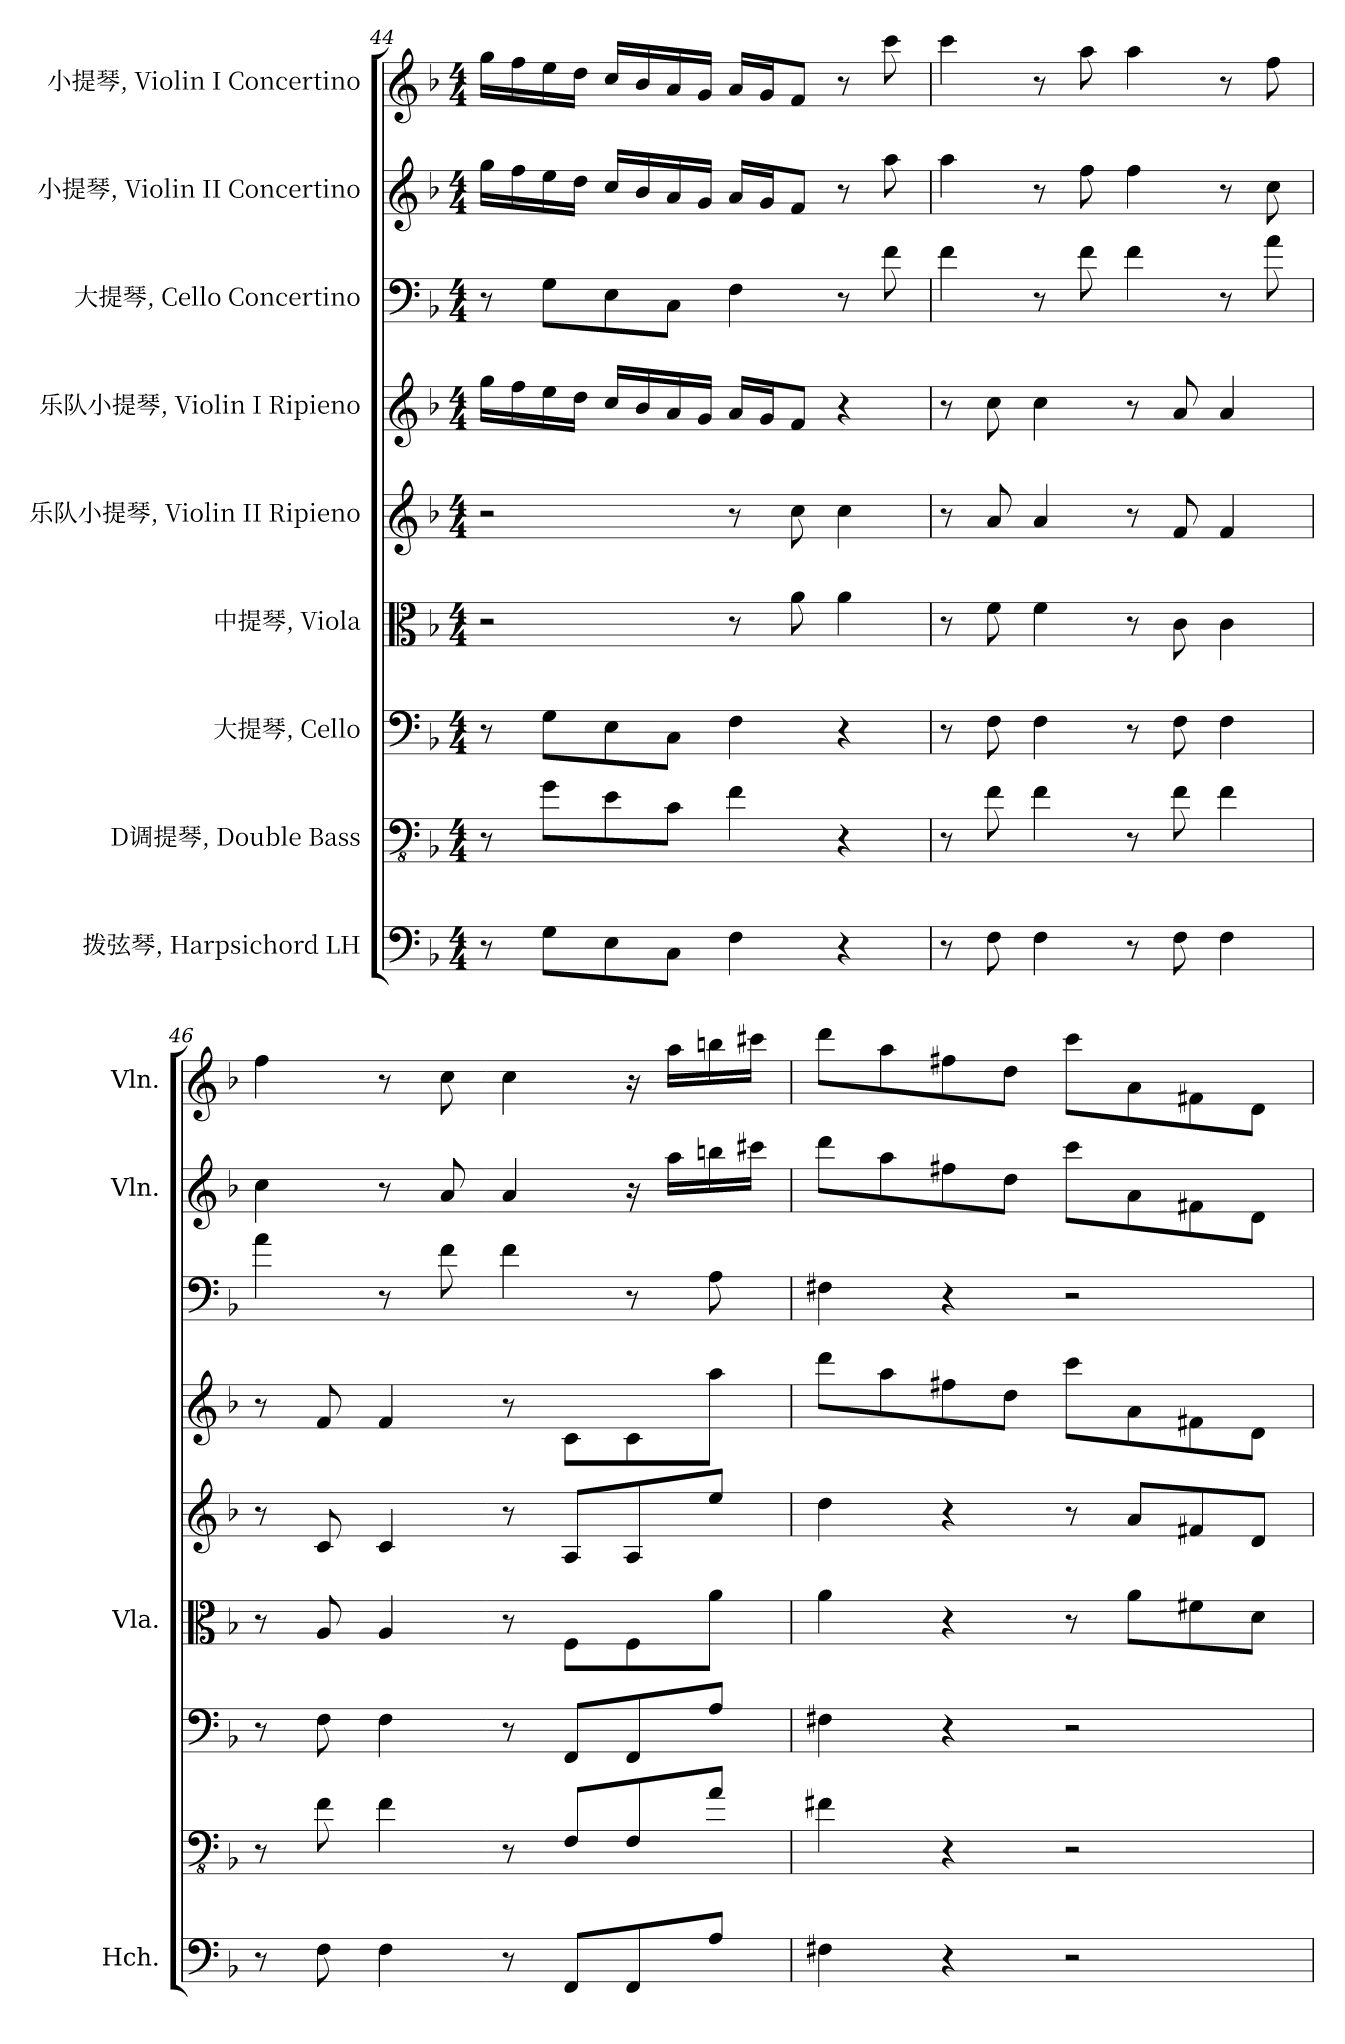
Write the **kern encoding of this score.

**kern	**kern	**kern	**kern	**kern	**kern	**kern	**kern	**kern
*part9	*part8	*part7	*part6	*part5	*part4	*part3	*part2	*part1
*staff9	*staff8	*staff7	*staff6	*staff5	*staff4	*staff3	*staff2	*staff1
*I"拨弦琴, Harpsichord LH	*I"D调提琴, Double Bass	*I"大提琴, Cello	*I"中提琴, Viola	*I"乐队小提琴, Violin II Ripieno	*I"乐队小提琴, Violin I Ripieno	*I"大提琴, Cello Concertino	*I"小提琴, Violin II Concertino	*I"小提琴, Violin I Concertino
*I'Hch.	*	*	*I'Vla.	*	*	*	*I'Vln.	*I'Vln.
*clefF4	*clefFv4	*clefF4	*clefC3	*clefG2	*clefG2	*clefF4	*clefG2	*clefG2
*	*ITrd7c12	*	*	*	*	*	*	*
*k[b-]	*k[b-]	*k[b-]	*k[b-]	*k[b-]	*k[b-]	*k[b-]	*k[b-]	*k[b-]
*M4/4	*M4/4	*M4/4	*M4/4	*M4/4	*M4/4	*M4/4	*M4/4	*M4/4
=44	=44	=44	=44	=44	=44	=44	=44	=44
8r	8r	8r	2r	2r	16gg\LL	8r	16gg\LL	16gg\LL
.	.	.	.	.	16ff\	.	16ff\	16ff\
8G\L	8GG\L	8G\L	.	.	16ee\	8G\L	16ee\	16ee\
.	.	.	.	.	16dd\JJ	.	16dd\JJ	16dd\JJ
8E\	8EE\	8E\	.	.	16cc/LL	8E\	16cc/LL	16cc/LL
.	.	.	.	.	16b-/	.	16b-/	16b-/
8C\J	8CC\J	8C\J	.	.	16a/	8C\J	16a/	16a/
.	.	.	.	.	16g/JJ	.	16g/JJ	16g/JJ
4F\	4FF\	4F\	8r	8r	16a/LL	4F\	16a/LL	16a/LL
.	.	.	.	.	16g/J	.	16g/J	16g/J
.	.	.	8a\	8cc\	8f/J	.	8f/J	8f/J
4r	4r	4r	4a\	4cc\	4r	8r	8r	8r
.	.	.	.	.	.	8f\	8aa\	8ccc\
!!LO:PB:g=z
=45	=45	=45	=45	=45	=45	=45	=45	=45
8r	8r	8r	8r	8r	8r	4f\	4aa\	4ccc\
8F\	8FF\	8F\	8f\	8a/	8cc\	.	.	.
4F\	4FF\	4F\	4f\	4a/	4cc\	8r	8r	8r
.	.	.	.	.	.	8f\	8ff\	8aa\
8r	8r	8r	8r	8r	8r	4f\	4ff\	4aa\
8F\	8FF\	8F\	8c\	8f/	8a/	.	.	.
4F\	4FF\	4F\	4c\	4f/	4a/	8r	8r	8r
.	.	.	.	.	.	8a\	8cc\	8ff\
=46	=46	=46	=46	=46	=46	=46	=46	=46
8r	8r	8r	8r	8r	8r	4a\	4cc\	4ff\
8F\	8FF\	8F\	8A/	8c/	8f/	.	.	.
4F\	4FF\	4F\	4A/	4c/	4f/	8r	8r	8r
.	.	.	.	.	.	8f\	8a/	8cc\
8r	8r	8r	8r	8r	8r	4f\	4a/	4cc\
8FF/L	8FFF/L	8FF/L	8F\L	8A/L	8c\L	.	.	.
8FF/	8FFF/	8FF/	8F\	8A/	8c\	8r	16r	16r
.	.	.	.	.	.	.	16aa\LL	16aa\LL
8A/J	8AA/J	8A/J	8a\J	8ee/J	8aa\J	8A\	16bbn\	16bbn\
.	.	.	.	.	.	.	16ccc#X\JJ	16ccc#X\JJ
=47	=47	=47	=47	=47	=47	=47	=47	=47
4F#X\	4FF#X\	4F#X\	4a\	4dd\	8ddd\L	4F#X\	8ddd\L	8ddd\L
.	.	.	.	.	8aa\	.	8aa\	8aa\
4r	4r	4r	4r	4r	8ff#X\	4r	8ff#X\	8ff#X\
.	.	.	.	.	8dd\J	.	8dd\J	8dd\J
2r	2r	2r	8r	8r	8ccc\L	2r	8ccc\L	8ccc\L
.	.	.	8a\L	8a/L	8a\	.	8a\	8a\
.	.	.	8f#X\	8f#X/	8f#X\	.	8f#X\	8f#X\
.	.	.	8d\J	8d/J	8d\J	.	8d\J	8d\J
=	=	=	=	=	=	=	=	=
*-	*-	*-	*-	*-	*-	*-	*-	*-
